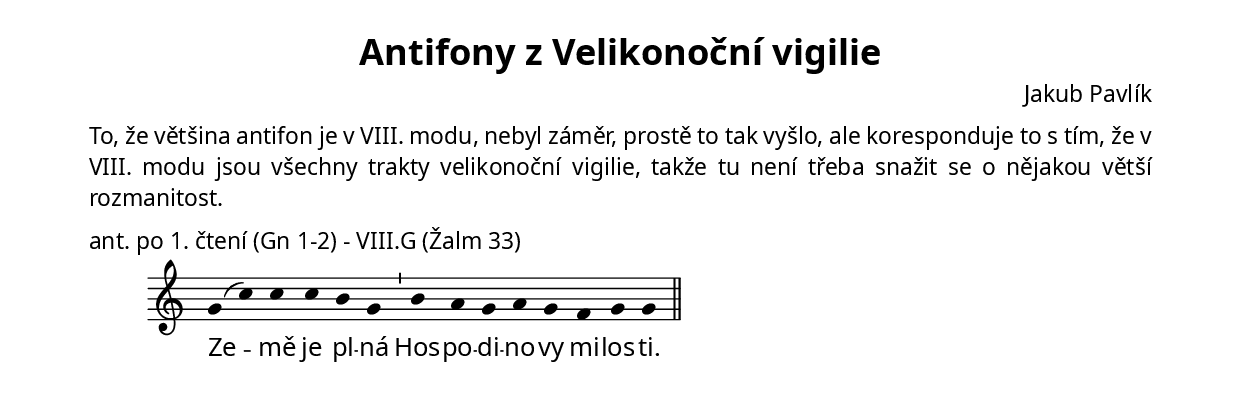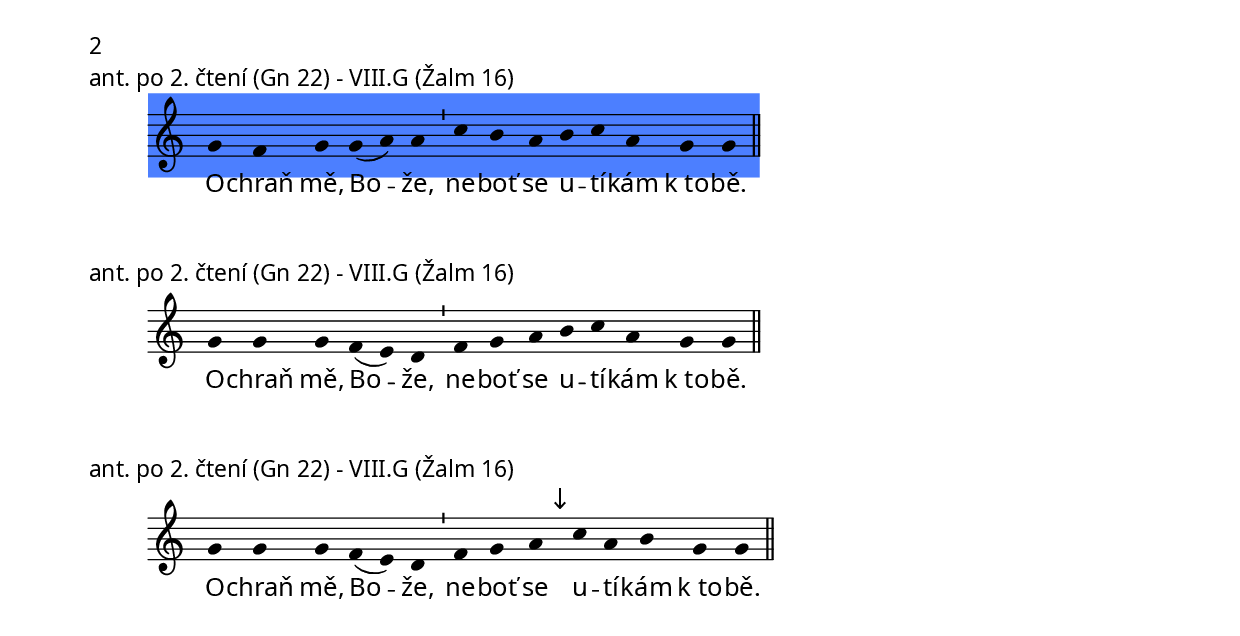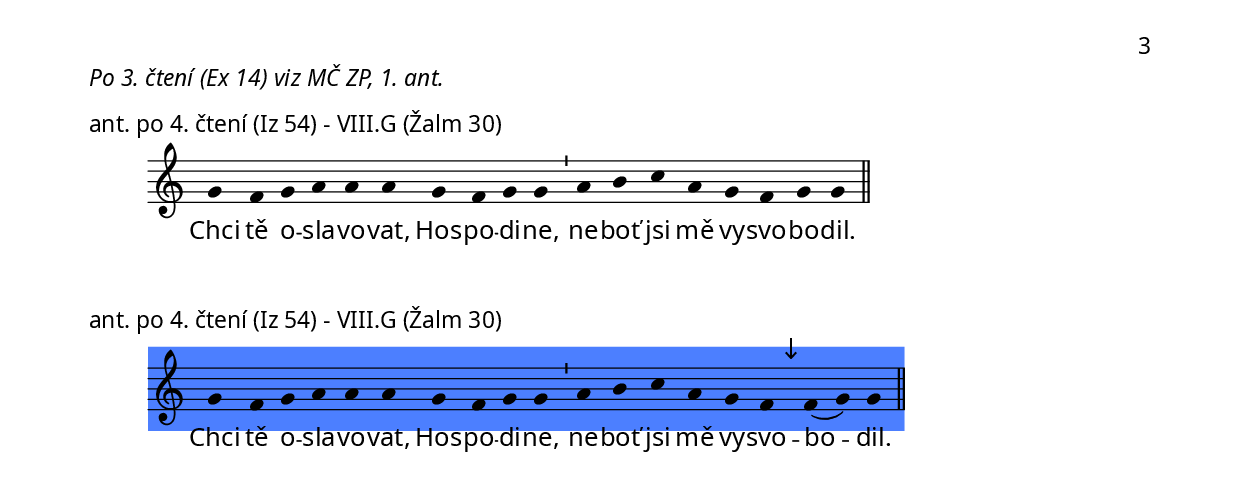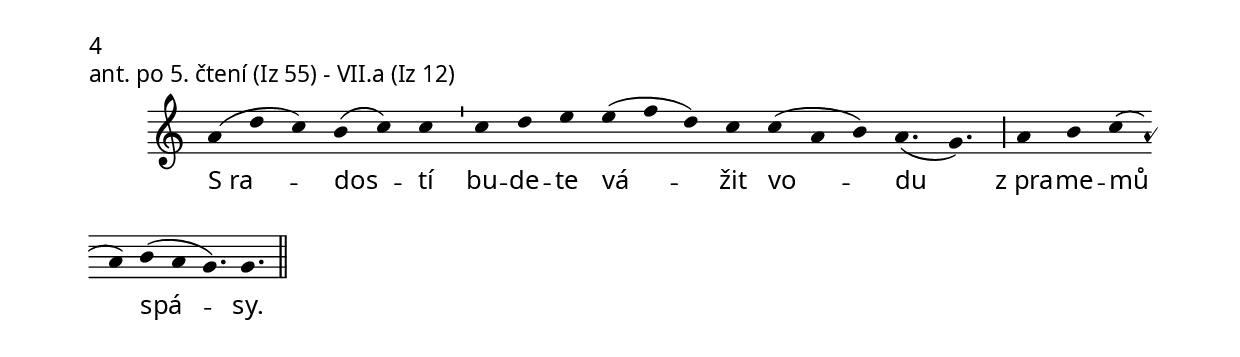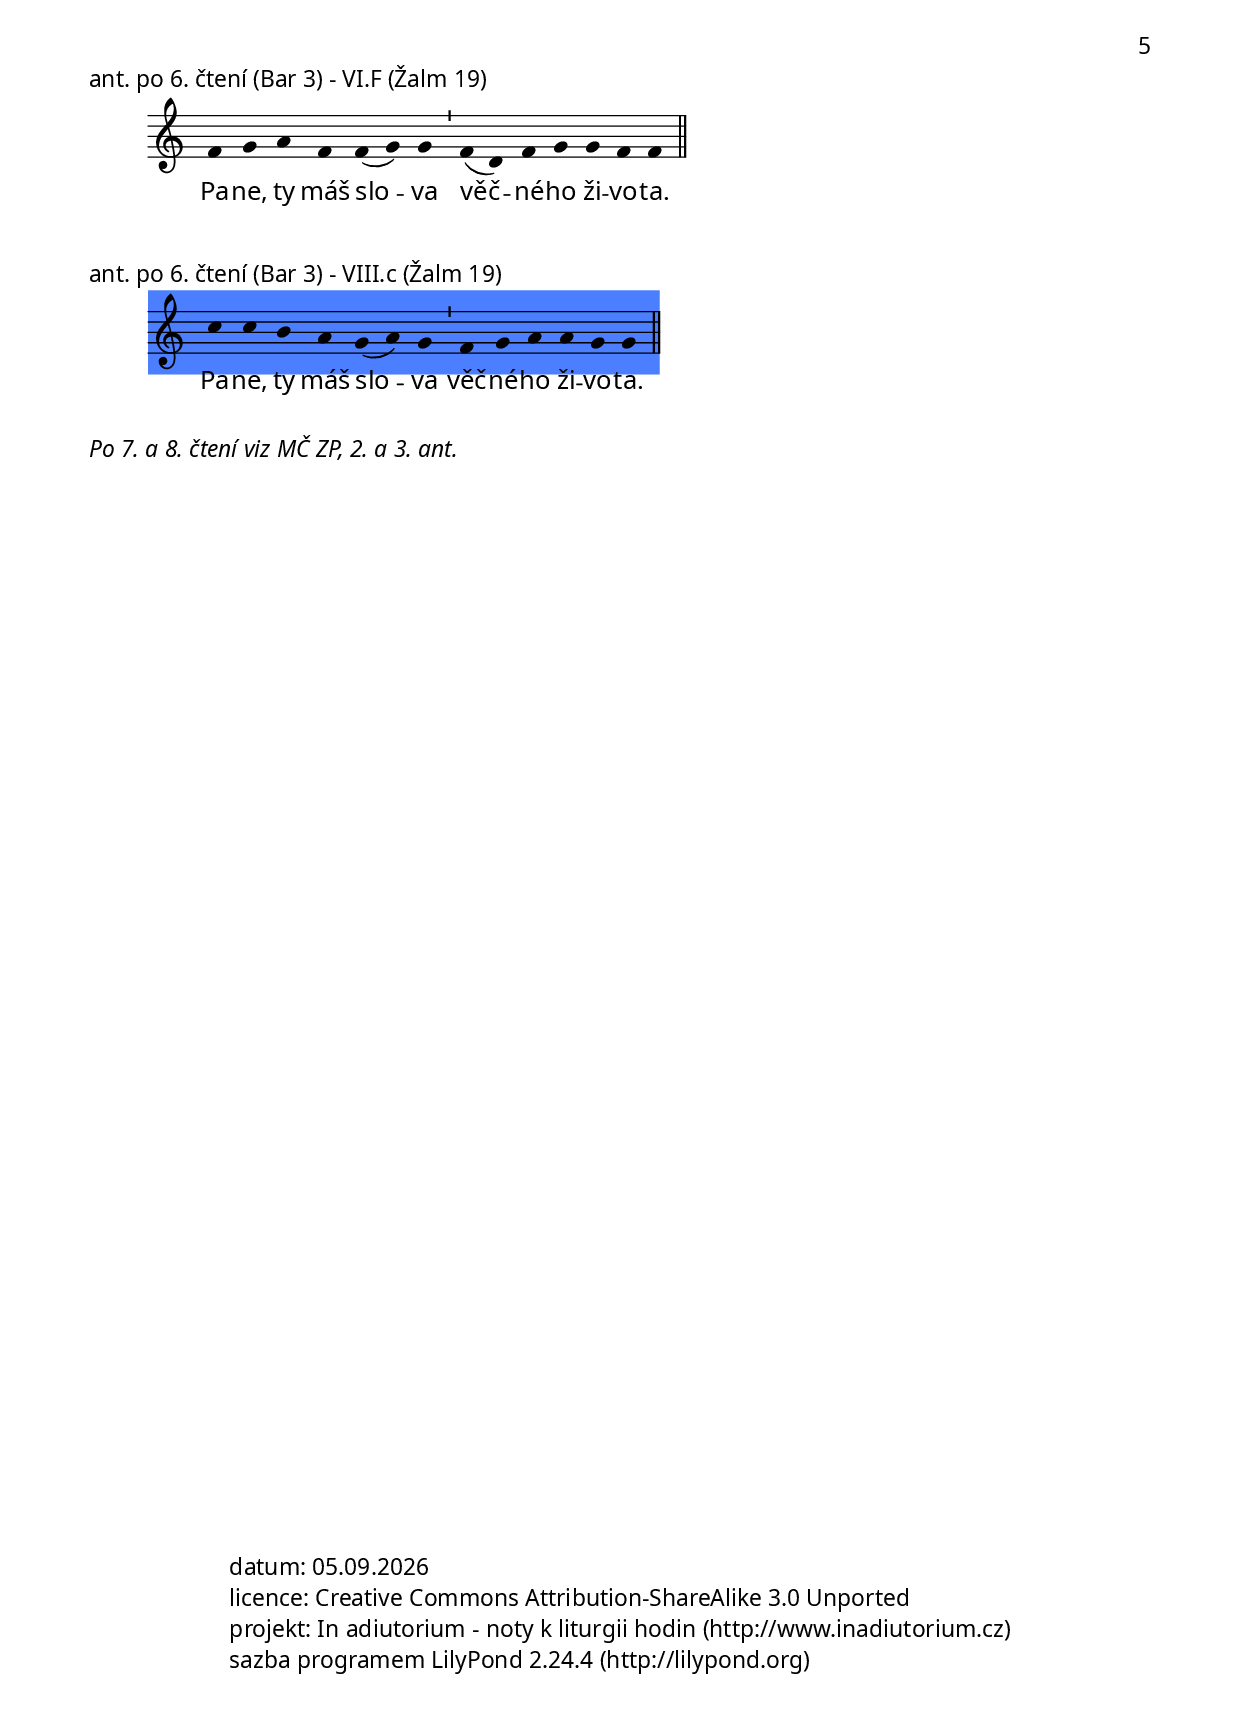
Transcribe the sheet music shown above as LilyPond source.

\version "2.19.83"

\include "spolecne.ly"

\header {
  title = "Antifony z Velikonoční vigilie"
  composer = "Jakub Pavlík"
}

\markup\justify{
  To, že většina antifon je v VIII. modu, nebyl záměr, prostě to tak vyšlo,
  ale koresponduje to s tím, že v VIII. modu jsou všechny trakty velikonoční vigilie,
  takže tu není třeba snažit se o nějakou větší rozmanitost.
}

\score {
  \relative c'' {
    \choralniRezim
    g4( c) c c b g \barMin b a g a g f g g \barFinalis
  }
  \addlyrics {
    Ze -- mě je pl -- ná
    Hos -- po -- di -- no -- vy mi -- los -- ti.
  }
  \header {
    quid = "ant. po 1. čtení (Gn 1-2)"
    modus = "VIII"
    differentia = "G"
    psalmus = "Žalm 33"
    fial = "antifony/velikonoce_tyden1_3utery.ly#rch-a3?-aleluja"
    id = "mc-xa1"
    piece = \markup {\sestavTitulek}
  }
}

\pageBreak

\score {
  \relative c'' {
    \zvyraznovacModry
    \choralniRezim
    g4 f g g( a) a \barMin
    c b a b c a g g \barFinalis
  }
  \addlyrics {
    O -- chraň mě, Bo -- že,
    ne -- boť se u -- tí -- kám k_to -- bě.
  }
  \header {
    quid = "ant. po 2. čtení (Gn 22)"
    modus = "VIII"
    differentia = "G"
    psalmus = "Žalm 16"
    id = "mc-xa2"
    piece = \markup {\sestavTitulek}
  }
}

\score {
  \relative c'' {
    \choralniRezim
    g4 g g f( e) d \barMin
    f g a b c a g g \barFinalis
  }
  \addlyrics {
    O -- chraň mě, Bo -- že,
    ne -- boť se u -- tí -- kám k_to -- bě.
  }
  \header {
    quid = "ant. po 2. čtení (Gn 22)"
    modus = "VIII"
    differentia = "G"
    psalmus = "Žalm 16"
    id = "mc-xa2"
    piece = \markup {\sestavTitulek}
  }
}

\score {
  \relative c'' {
    \choralniRezim
    g4 g g f( e) d \barMin
    f g a \mark\sipka c a b g g \barFinalis
  }
  \addlyrics {
    O -- chraň mě, Bo -- že,
    ne -- boť se u -- tí -- kám k_to -- bě.
  }
  \header {
    quid = "ant. po 2. čtení (Gn 22)"
    modus = "VIII"
    differentia = "G"
    psalmus = "Žalm 16"
    id = "mc-xa2"
    piece = \markup {\sestavTitulek}
  }
}

\pageBreak

\markup\italic{Po 3. čtení (Ex 14) viz MČ ZP, 1. ant.}

\score {
  \relative c'' {
    \choralniRezim
    g4 f g a a a g f g g \barMin
    a b c a g f g g \barFinalis
  }
  \addlyrics {
    Chci tě o -- sla -- vo -- vat, Hos -- po -- di -- ne,
    ne -- boť jsi mě vy -- svo -- bo -- dil.
  }
  \header {
    quid = "ant. po 4. čtení (Iz 54)"
    modus = "VIII"
    differentia = "G"
    psalmus = "Žalm 30"
    id = "mc-xa4"
    piece = \markup {\sestavTitulek}
  }
}

\score {
  \relative c'' {
    \zvyraznovacModry
    \choralniRezim
    g4 f g a a a g f g g \barMin
    a b c a g f \mark\sipka f( g) g \barFinalis
  }
  \addlyrics {
    Chci tě o -- sla -- vo -- vat, Hos -- po -- di -- ne,
    ne -- boť jsi mě vy -- svo -- bo -- dil.
  }
  \header {
    quid = "ant. po 4. čtení (Iz 54)"
    modus = "VIII"
    differentia = "G"
    psalmus = "Žalm 30"
    id = "mc-xa4"
    piece = \markup {\sestavTitulek}
  }
}

\pageBreak

\score {
  \relative c'' {
    \choralniRezim
    a4( d c) b( c) c \barMin
    c d e e( f d) c c( a b) a4.( g) \barMaior
    a4 b c( a) b( a g4.) g \barFinalis
  }
  \addlyrics {
    S_ra -- dos -- tí
    bu -- de -- te vá -- žit vo -- du
    z_pra -- me -- mů spá -- sy.
  }
  \header {
    quid = "ant. po 5. čtení (Iz 55)"
    modus = "VII"
    differentia = "a"
    psalmus = "Iz 12"
    fial = "antifony/velikonoce_tyden2_5ctvrtek.ly#rch-a2?-aleluja"
    id = "mc-xa5"
    piece = \markup {\sestavTitulek}
  }
}

\pageBreak

\score {
  \relative c' {
    \choralniRezim
    f4 g a f f( g) g \barMin
    f( d) f g g f f \barFinalis
  }
  \addlyrics {
    Pa -- ne, ty máš slo -- va
    věč -- né -- ho ži -- vo -- ta.
  }
  \header {
    quid = "ant. po 6. čtení (Bar 3)"
    modus = "VI"
    differentia = "F"
    psalmus = "Žalm 19"
    id = "mc-xa6"
    piece = \markup {\sestavTitulek}
  }
}

\score {
  \relative c'' {
    \zvyraznovacModry
    \choralniRezim
    c4 c b a g( a) g \barMin
    f g a a g g \barFinalis
  }
  \addlyrics {
    Pa -- ne, ty máš slo -- va
    věč -- né -- ho ži -- vo -- ta.
  }
  \header {
    quid = "ant. po 6. čtení (Bar 3)"
    modus = "VIII"
    differentia = "c"
    psalmus = "Žalm 19"
    id = "mc-xa6"
    piece = \markup {\sestavTitulek}
  }
}

\markup\italic{Po 7. a 8. čtení viz MČ ZP, 2. a 3. ant.}